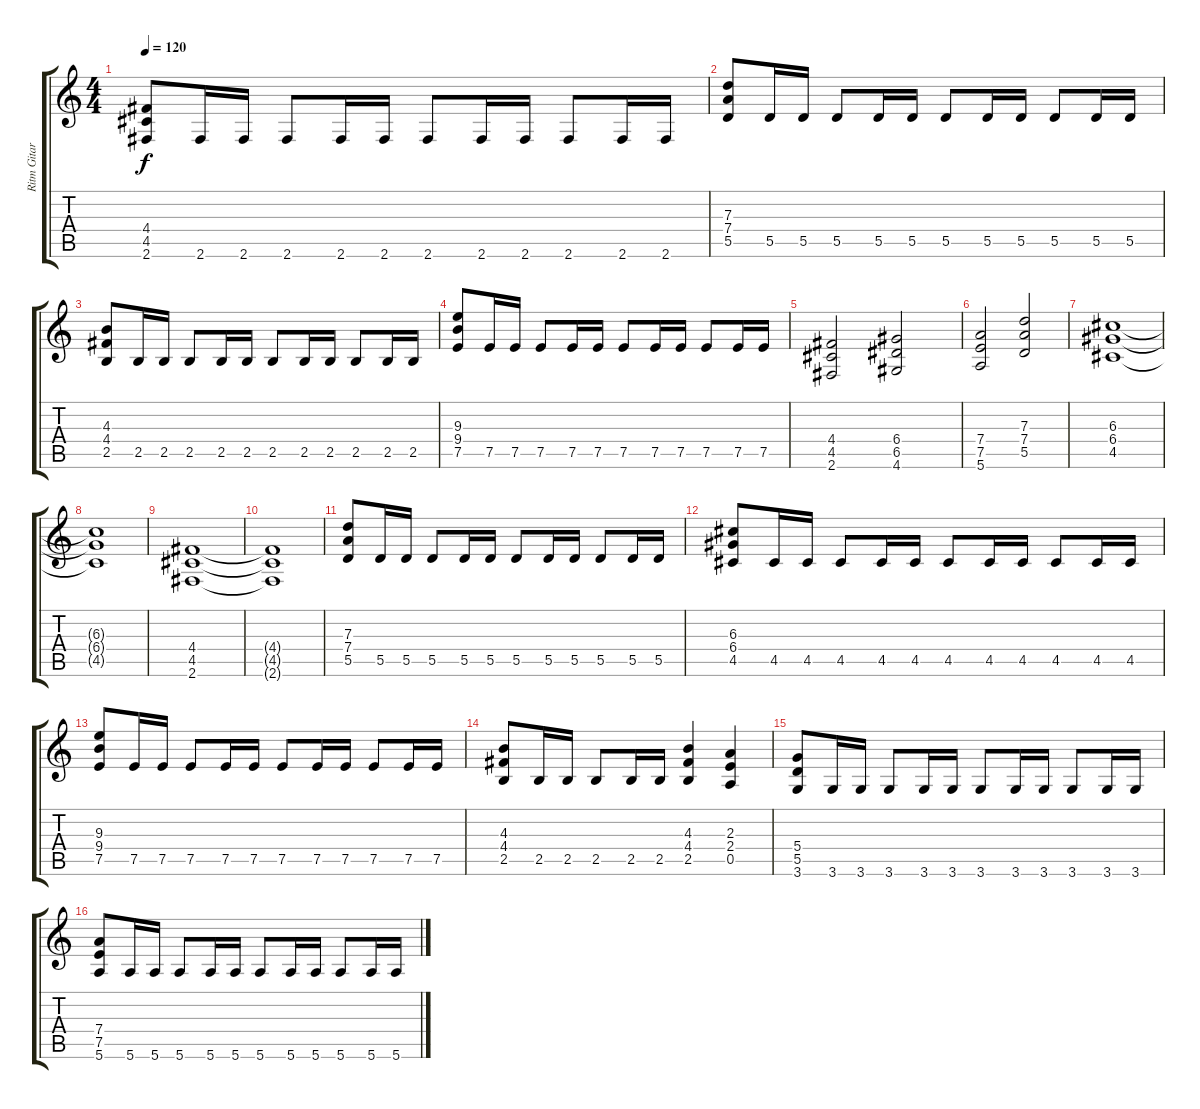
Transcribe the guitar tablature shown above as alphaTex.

\track ("Ritm Gitar" "Ritm Gitar") {instrument overdrivenguitar}
\staff {score tabs}
\tuning (E4 B3 G3 D3 A2 E2) {hide}
\ts (4 4)
\tempo 120
\clef g2
\ks c
(4.4 4.5 2.6).8{dy f} 2.6.16 2.6.16 2.6.8 2.6.16 2.6.16 2.6.8 2.6.16 2.6.16 2.6.8 2.6.16 2.6.16 |
(7.3 7.4 5.5).8 5.5.16 5.5.16 5.5.8 5.5.16 5.5.16 5.5.8 5.5.16 5.5.16 5.5.8 5.5.16 5.5.16 |
(4.3 4.4 2.5).8 2.5.16 2.5.16 2.5.8 2.5.16 2.5.16 2.5.8 2.5.16 2.5.16 2.5.8 2.5.16 2.5.16 |
(9.3 9.4 7.5).8 7.5.16 7.5.16 7.5.8 7.5.16 7.5.16 7.5.8 7.5.16 7.5.16 7.5.8 7.5.16 7.5.16 |
(4.4 4.5 2.6).2 (6.4 6.5 4.6).2 |
(7.4 7.5 5.6).2 (7.3 7.4 5.5).2 |
(6.3 6.4 4.5).1 |
(6.3{t} 6.4{t} 4.5{t}).1 |
(4.4 4.5 2.6).1 |
(4.4{t} 4.5{t} 2.6{t}).1 |
(7.3 7.4 5.5).8 5.5.16 5.5.16 5.5.8 5.5.16 5.5.16 5.5.8 5.5.16 5.5.16 5.5.8 5.5.16 5.5.16 |
(6.3 6.4 4.5).8 4.5.16 4.5.16 4.5.8 4.5.16 4.5.16 4.5.8 4.5.16 4.5.16 4.5.8 4.5.16 4.5.16 |
(9.3 9.4 7.5).8 7.5.16 7.5.16 7.5.8 7.5.16 7.5.16 7.5.8 7.5.16 7.5.16 7.5.8 7.5.16 7.5.16 |
(4.3 4.4 2.5).8 2.5.16 2.5.16 2.5.8 2.5.16 2.5.16 (4.3 4.4 2.5).4 (2.3 2.4 0.5).4 |
(5.4 5.5 3.6).8 3.6.16 3.6.16 3.6.8 3.6.16 3.6.16 3.6.8 3.6.16 3.6.16 3.6.8 3.6.16 3.6.16 |
(7.4 7.5 5.6).8 5.6.16 5.6.16 5.6.8 5.6.16 5.6.16 5.6.8 5.6.16 5.6.16 5.6.8 5.6.16 5.6.16
